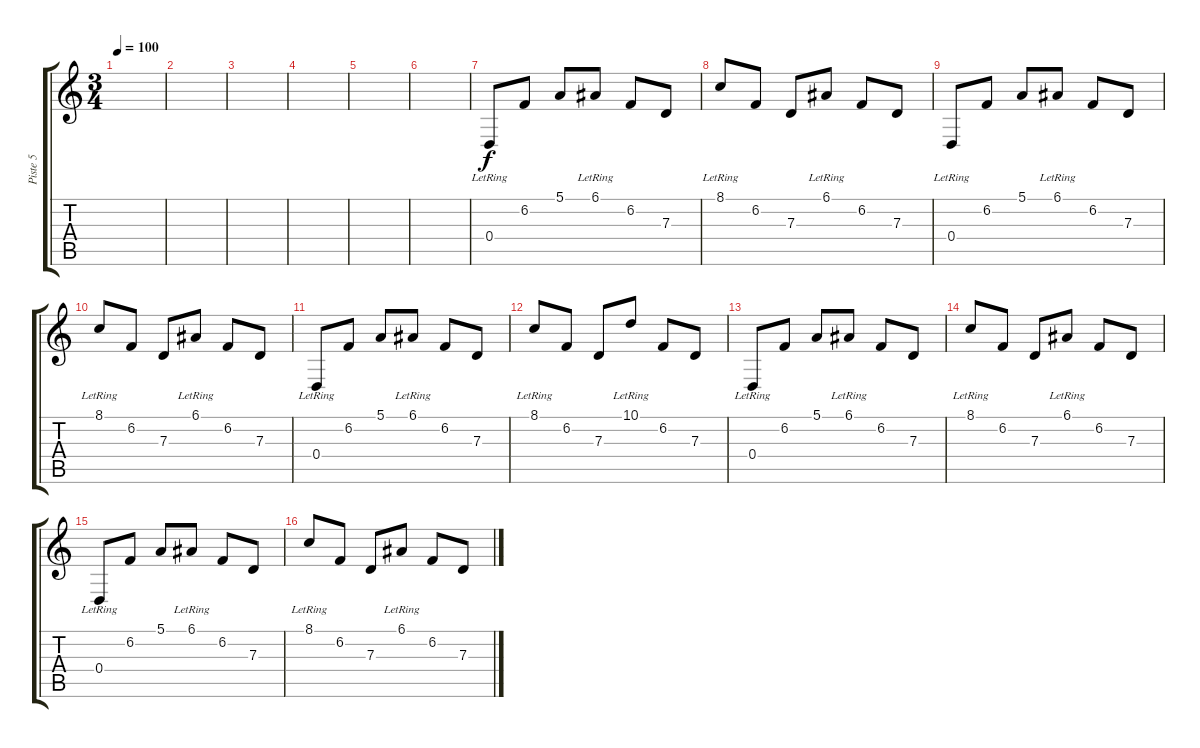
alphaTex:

\track ("Piste 5" "Piste 5") {instrument pizzicatostrings}
\staff {score tabs}
\tuning (E4 B3 G3 D3 A2 E2) {hide}
\ts (3 4)
\tempo 100
\clef g2
\ks c
|
|
|
|
|
|
0.4{lr}.8{instrument pizzicatostrings} 6.2.8 5.1.8 6.1{lr}.8 6.2.8 7.3.8 |
8.1{lr}.8 6.2.8 7.3.8 6.1{lr}.8 6.2.8 7.3.8 |
0.4{lr}.8 6.2.8 5.1.8 6.1{lr}.8 6.2.8 7.3.8 |
8.1{lr}.8 6.2.8 7.3.8 6.1{lr}.8 6.2.8 7.3.8 |
0.4{lr}.8 6.2.8 5.1.8 6.1{lr}.8 6.2.8 7.3.8 |
8.1{lr}.8 6.2.8 7.3.8 10.1{lr}.8 6.2.8 7.3.8 |
0.4{lr}.8 6.2.8 5.1.8 6.1{lr}.8 6.2.8 7.3.8 |
8.1{lr}.8 6.2.8 7.3.8 6.1{lr}.8 6.2.8 7.3.8 |
0.4{lr}.8{instrument pizzicatostrings} 6.2.8 5.1.8 6.1{lr}.8 6.2.8 7.3.8 |
8.1{lr}.8 6.2.8 7.3.8 6.1{lr}.8 6.2.8 7.3.8
